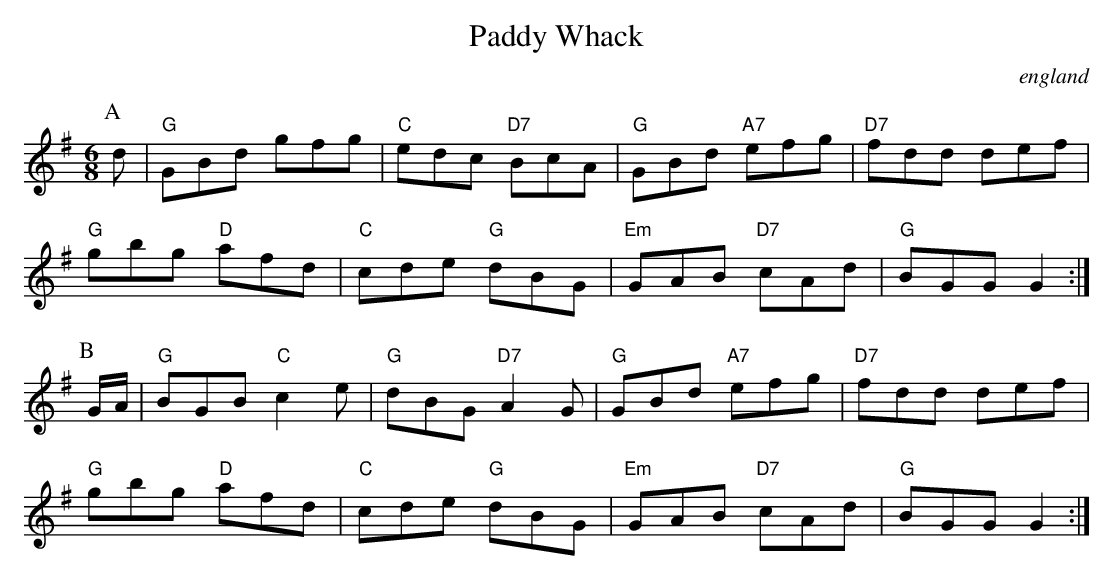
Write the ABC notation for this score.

X:1
T:Paddy Whack
O:england
M:6/8
K:G
P:A
d|"G"GBd gfg|"C"edc "D7"BcA|"G"GBd "A7"efg|"D7"fdd def|
"G"gbg "D"afd|"C"cde "G"dBG|"Em"GAB "D7"cAd|"G"BGG G2:|
P:B
G/2A/2|"G"BGB "C"c2e|"G"dBG "D7"A2G|"G"GBd "A7"efg|"D7"fdd def|
"G"gbg "D"afd|"C"cde "G"dBG|"Em"GAB "D7"cAd|"G"BGG G2:|
